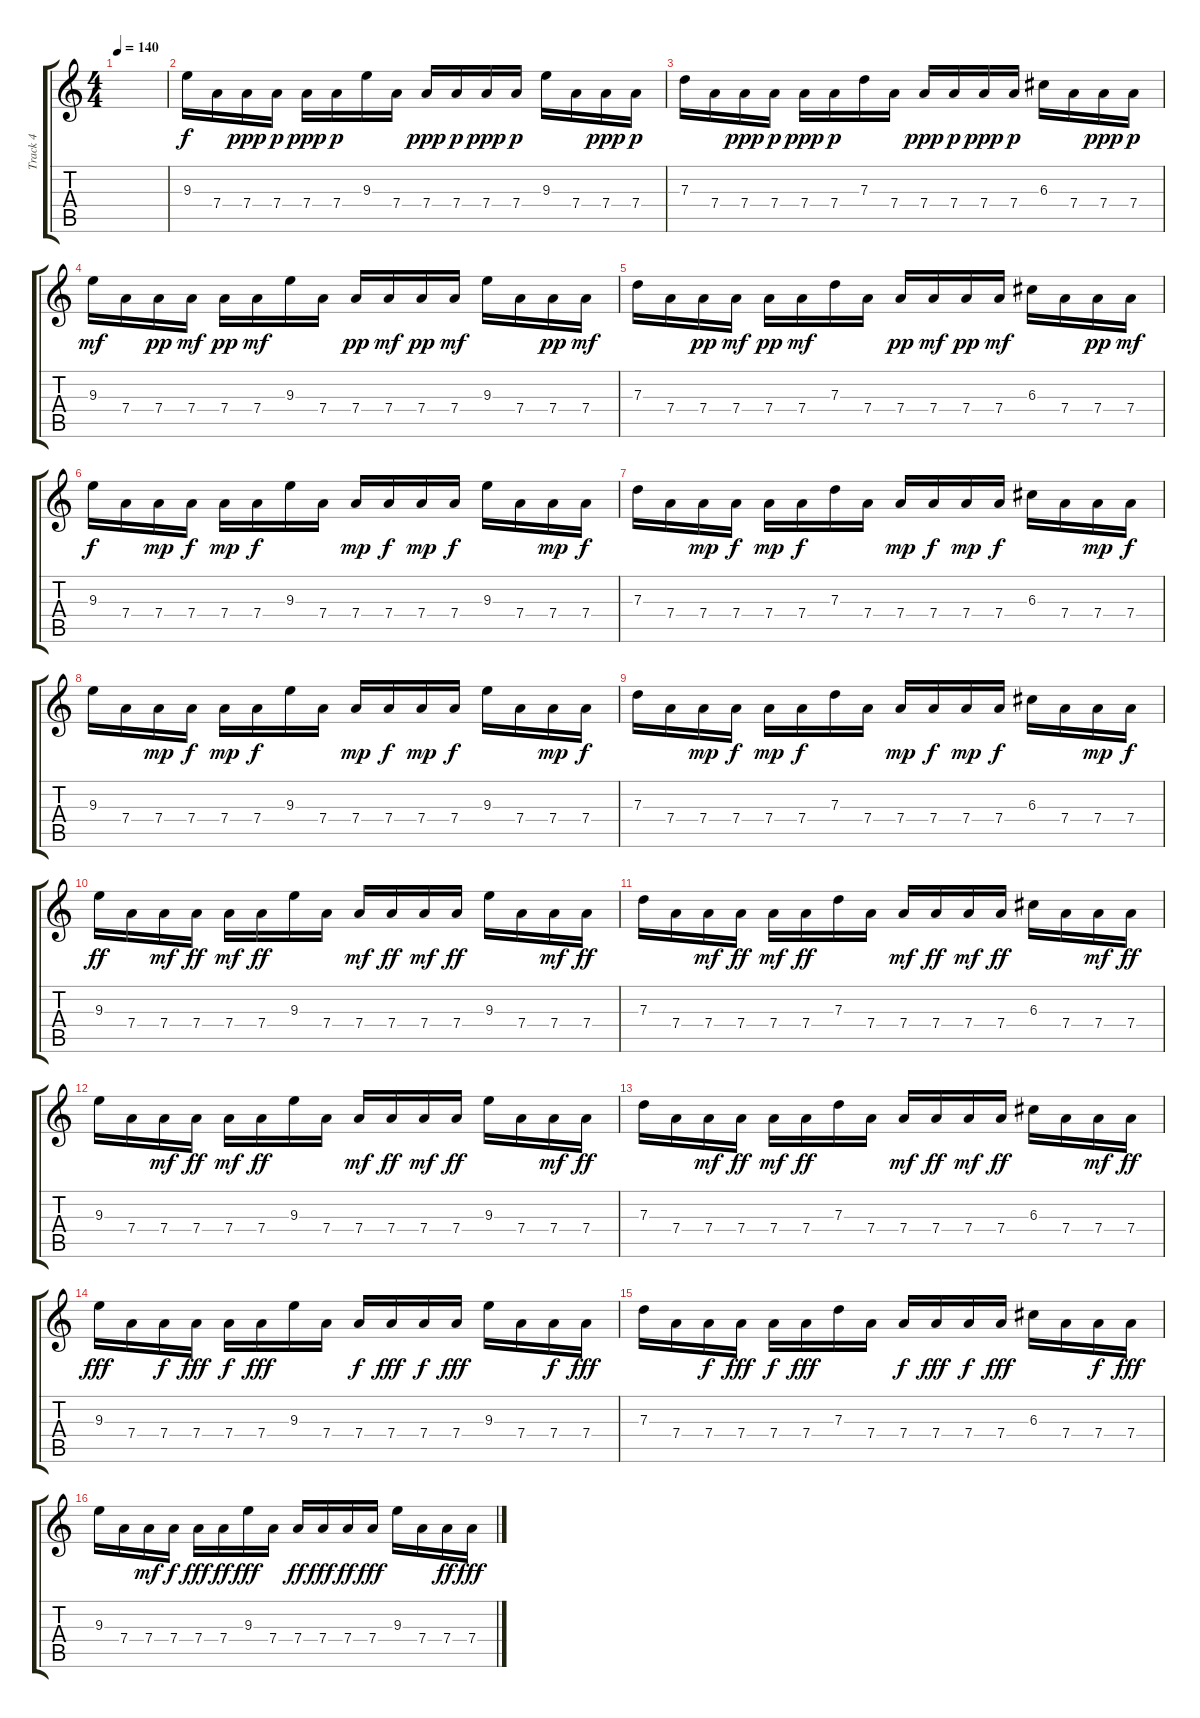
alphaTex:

\track ("Track 4" "Track 4") {instrument overdrivenguitar}
\staff {score tabs}
\tuning (E4 B3 G3 D3 A2 E2) {hide}
\ts (4 4)
\tempo 140
\clef g2
\ks c
|
9.3.16 7.4.16 7.4.16{dy ppp} 7.4.16{dy p} 7.4.16{dy ppp} 7.4.16{dy p} 9.3.16 7.4.16 7.4.16{dy ppp} 7.4.16{dy p} 7.4.16{dy ppp} 7.4.16{dy p} 9.3.16 7.4.16 7.4.16{dy ppp} 7.4.16{dy p} |
7.3.16 7.4.16 7.4.16{dy ppp} 7.4.16{dy p} 7.4.16{dy ppp} 7.4.16{dy p} 7.3.16 7.4.16 7.4.16{dy ppp} 7.4.16{dy p} 7.4.16{dy ppp} 7.4.16{dy p} 6.3.16 7.4.16 7.4.16{dy ppp} 7.4.16{dy p} |
9.3.16{dy mf} 7.4.16 7.4.16{dy pp} 7.4.16{dy mf} 7.4.16{dy pp} 7.4.16{dy mf} 9.3.16 7.4.16 7.4.16{dy pp} 7.4.16{dy mf} 7.4.16{dy pp} 7.4.16{dy mf} 9.3.16 7.4.16 7.4.16{dy pp} 7.4.16{dy mf} |
7.3.16 7.4.16 7.4.16{dy pp} 7.4.16{dy mf} 7.4.16{dy pp} 7.4.16{dy mf} 7.3.16 7.4.16 7.4.16{dy pp} 7.4.16{dy mf} 7.4.16{dy pp} 7.4.16{dy mf} 6.3.16 7.4.16 7.4.16{dy pp} 7.4.16{dy mf} |
9.3.16{dy f} 7.4.16 7.4.16{dy mp} 7.4.16{dy f} 7.4.16{dy mp} 7.4.16{dy f} 9.3.16 7.4.16 7.4.16{dy mp} 7.4.16{dy f} 7.4.16{dy mp} 7.4.16{dy f} 9.3.16 7.4.16 7.4.16{dy mp} 7.4.16{dy f} |
7.3.16 7.4.16 7.4.16{dy mp} 7.4.16{dy f} 7.4.16{dy mp} 7.4.16{dy f} 7.3.16 7.4.16 7.4.16{dy mp} 7.4.16{dy f} 7.4.16{dy mp} 7.4.16{dy f} 6.3.16 7.4.16 7.4.16{dy mp} 7.4.16{dy f} |
9.3.16 7.4.16 7.4.16{dy mp} 7.4.16{dy f} 7.4.16{dy mp} 7.4.16{dy f} 9.3.16 7.4.16 7.4.16{dy mp} 7.4.16{dy f} 7.4.16{dy mp} 7.4.16{dy f} 9.3.16 7.4.16 7.4.16{dy mp} 7.4.16{dy f} |
7.3.16 7.4.16 7.4.16{dy mp} 7.4.16{dy f} 7.4.16{dy mp} 7.4.16{dy f} 7.3.16 7.4.16 7.4.16{dy mp} 7.4.16{dy f} 7.4.16{dy mp} 7.4.16{dy f} 6.3.16 7.4.16 7.4.16{dy mp} 7.4.16{dy f} |
9.3.16{dy ff} 7.4.16 7.4.16{dy mf} 7.4.16{dy ff} 7.4.16{dy mf} 7.4.16{dy ff} 9.3.16 7.4.16 7.4.16{dy mf} 7.4.16{dy ff} 7.4.16{dy mf} 7.4.16{dy ff} 9.3.16 7.4.16 7.4.16{dy mf} 7.4.16{dy ff} |
7.3.16 7.4.16 7.4.16{dy mf} 7.4.16{dy ff} 7.4.16{dy mf} 7.4.16{dy ff} 7.3.16 7.4.16 7.4.16{dy mf} 7.4.16{dy ff} 7.4.16{dy mf} 7.4.16{dy ff} 6.3.16 7.4.16 7.4.16{dy mf} 7.4.16{dy ff} |
9.3.16 7.4.16 7.4.16{dy mf} 7.4.16{dy ff} 7.4.16{dy mf} 7.4.16{dy ff} 9.3.16 7.4.16 7.4.16{dy mf} 7.4.16{dy ff} 7.4.16{dy mf} 7.4.16{dy ff} 9.3.16 7.4.16 7.4.16{dy mf} 7.4.16{dy ff} |
7.3.16 7.4.16 7.4.16{dy mf} 7.4.16{dy ff} 7.4.16{dy mf} 7.4.16{dy ff} 7.3.16 7.4.16 7.4.16{dy mf} 7.4.16{dy ff} 7.4.16{dy mf} 7.4.16{dy ff} 6.3.16 7.4.16 7.4.16{dy mf} 7.4.16{dy ff} |
9.3.16{dy fff} 7.4.16 7.4.16{dy f} 7.4.16{dy fff} 7.4.16{dy f} 7.4.16{dy fff} 9.3.16 7.4.16 7.4.16{dy f} 7.4.16{dy fff} 7.4.16{dy f} 7.4.16{dy fff} 9.3.16 7.4.16 7.4.16{dy f} 7.4.16{dy fff} |
7.3.16 7.4.16 7.4.16{dy f} 7.4.16{dy fff} 7.4.16{dy f} 7.4.16{dy fff} 7.3.16 7.4.16 7.4.16{dy f} 7.4.16{dy fff} 7.4.16{dy f} 7.4.16{dy fff} 6.3.16 7.4.16 7.4.16{dy f} 7.4.16{dy fff} |
9.3.16 7.4.16 7.4.16{dy mf} 7.4.16{dy f} 7.4.16{dy fff} 7.4.16{dy ff} 9.3.16{dy fff} 7.4.16 7.4.16{dy ff} 7.4.16{dy fff} 7.4.16{dy ff} 7.4.16{dy fff} 9.3.16 7.4.16 7.4.16{dy ff} 7.4.16{dy fff}
